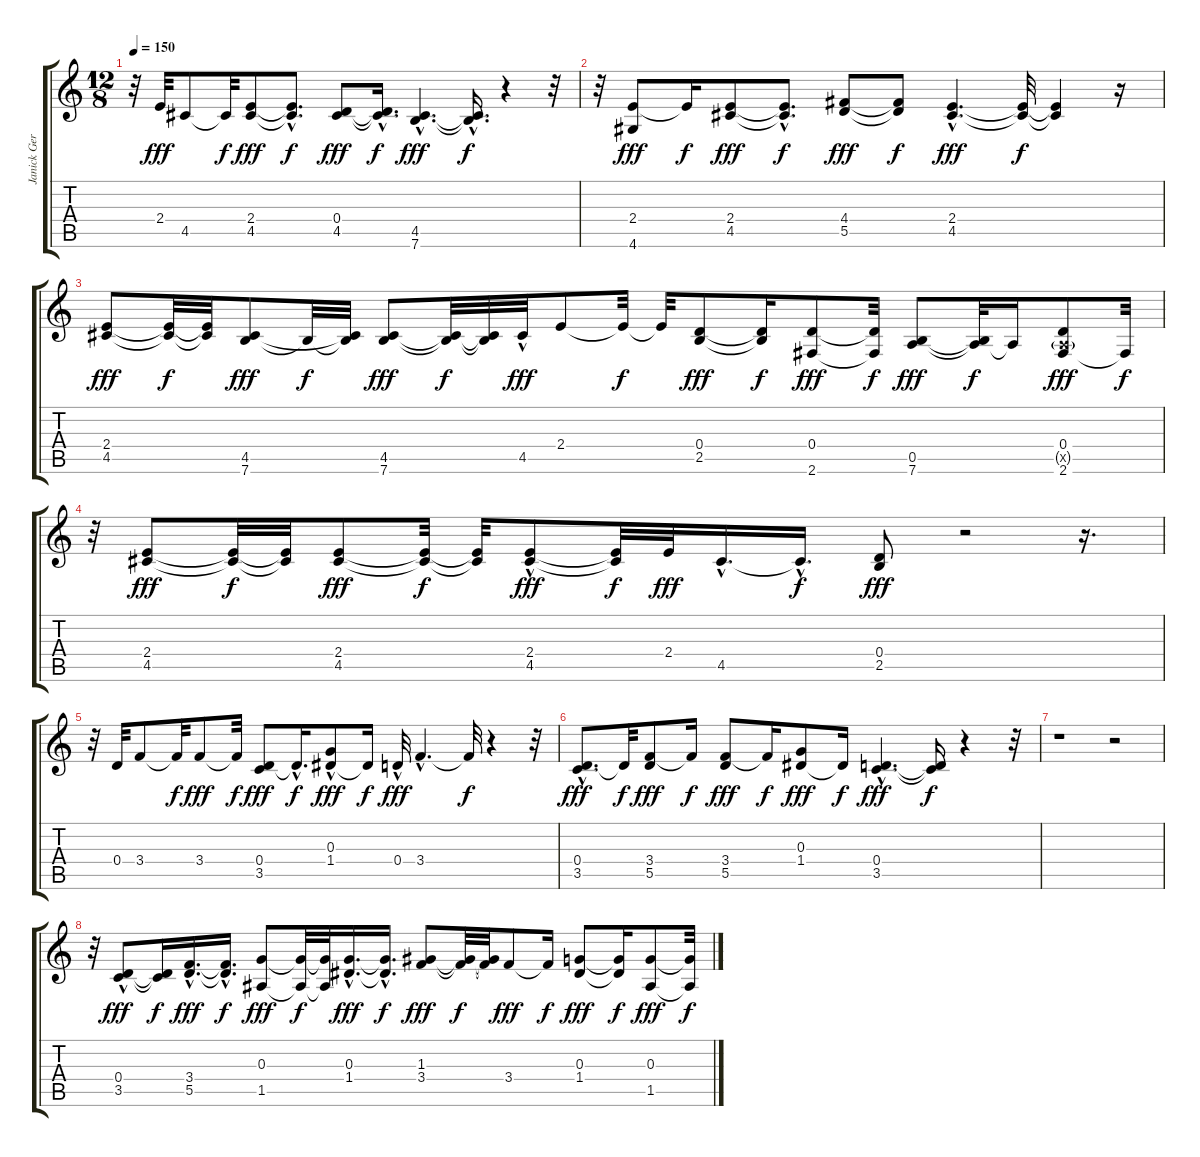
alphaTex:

\track ("Janick Gers  ( guitar )" "Janick Ger") {instrument distortionguitar}
\staff {score tabs}
\tuning (E4 B3 G3 D3 A2 E2) {hide}
\ts (12 8)
\tempo 150
\clef g2
\ks c
r.32{dy f} 2.4.32{dy fff} 4.5.8 4.5{t}.32{dy f} (2.4 4.5).8{dy fff} (2.4{hac t} 4.5{hac t}).8{d dy f} (0.4 4.5).8{dy fff} (0.4{hac t} 4.5{hac t}).16{d dy f} (4.5{hac} 7.6{hac}).4{d dy fff} (4.5{hac t} 7.6{hac t}).16{d dy f} r.4 r.32 |
r.32 (2.4 4.6).8{dy fff} 2.4{t}.16{dy f} (2.4 4.5).8{dy fff} (2.4{hac t} 4.5{hac t}).8{d dy f} (4.4 5.5).8{dy fff} (4.4{t} 5.5{t}).8{dy f} (2.4{hac} 4.5{hac}).4{d dy fff} (2.4{t} 4.5{t}).32{dy f} (2.4{t} 4.5{t}).4 r.16 |
(2.4 4.5).8{dy fff} (2.4{t} 4.5{t}).32{dy f} (2.4{t} 4.5{t}).32 (4.5 7.6).8{dy fff} 7.6{t}.32{dy f} (4.5{t} 7.6{t}).32 (4.5 7.6).8{dy fff} (4.5{t} 7.6{t}).32{dy f} (4.5{t} 7.6{t}).32 4.5{hac}.32{dy fff} 2.4.8 2.4{t}.32{dy f} 2.4{t}.32 (0.4 2.5).8{dy fff} (0.4{t} 2.5{t}).16{dy f} (0.4 2.6).8{dy fff} (0.4{t} 2.6{t}).32{dy f} (0.5 7.6).8{dy fff} (0.5{t} 7.6{t}).32{dy f} 0.5{t}.16 (0.4 0.5{g x} 2.6).8{dy fff} 2.6{t}.32{dy f} |
r.32 (2.4 4.5).8{dy fff} (2.4{t} 4.5{t}).32{dy f} (2.4{t} 4.5{t}).32 (2.4 4.5).8{dy fff} (2.4{t} 4.5{t}).32{dy f} (2.4{t} 4.5{t}).32 (2.4 4.5{hac}).8{dy fff} (2.4{t} 4.5{t}).32{dy f} 2.4.32{dy fff} 4.5{hac}.16{d} 4.5{hac t}.16{d dy f} (0.4 2.5).8{dy fff} r.2 r.16{d} |
r.32 0.4.32 3.4.8 3.4{t}.32{dy f} 3.4.8{dy fff} 3.4{t}.32{dy f} (0.4 3.5).8{dy fff} 0.4{hac t}.16{d dy f} (0.3 1.4{hac}).8{dy fff} 1.4{t}.16{dy f} 0.4{hac}.32{dy fff} 3.4{hac}.4{d} 3.4{t}.32{dy f} r.4 r.32 |
(0.4{hac} 3.5{hac}).8{d dy fff} 0.4{t}.32{dy f} (3.4 5.5).8{dy fff} 3.4{t}.16{dy f} (3.4 5.5).8{dy fff} 3.4{t}.16{dy f} (0.3 1.4).8{dy fff} 1.4{t}.16{dy f} (0.4{hac} 3.5{hac}).4{d dy fff} (0.4{t} 3.5{t}).16{dy f} r.4 r.32 |
r.1 r.2 |
r.32 (0.4{hac} 3.5).8{dy fff} (0.4{t} 3.5{t}).16{dy f} (3.4 5.5{hac}).16{d dy fff} (3.4{hac t} 5.5{hac t}).16{d dy f} (0.3 1.5).8{dy fff} (0.3{t} 1.5{t}).32{dy f} (0.3{t} 1.5{t}).32 (0.3{hac} 1.4{hac}).16{d dy fff} (0.3{hac t} 1.4{hac t}).16{d dy f} (1.3 3.4).8{dy fff} (1.3{t} 3.4{t}).32{dy f} (1.3{t} 3.4{t}).32 3.4.8{dy fff} 3.4{t}.16{dy f} (0.3 1.4).8{dy fff} (0.3{t} 1.4{t}).16{dy f} (0.3 1.5).8{dy fff} (0.3{t} 1.5{t}).32{dy f}
